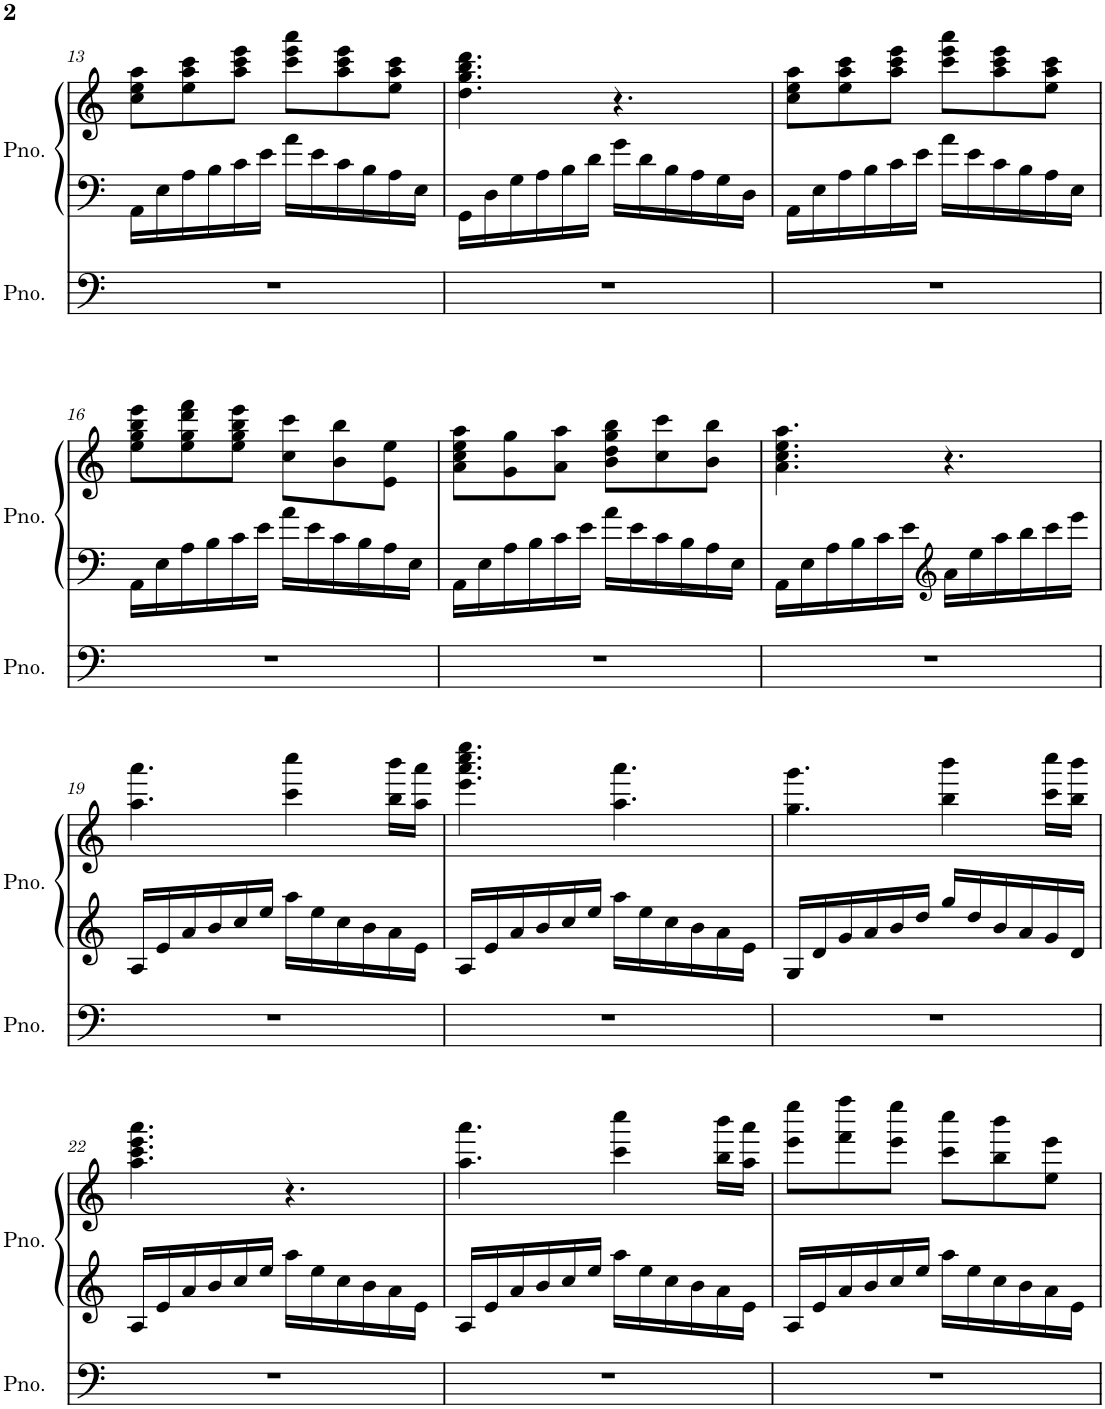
**kern	**kern	**kern
*part2	*part1	*part1
*staff3	*staff2	*staff1
*I"Piano	*I"Piano	*
*I'Pno.	*I'Pno.	*
!!LO:PB:g=z
*clefF4	*clefF4	*clefG2
*k[]	*k[]	*k[]
*M6/8	*M6/8	*M6/8
=13	=13	=13
2.r	16AA\LL	8cc\ 8ee\ 8aa\L
.	16E\	.
.	16A\	8ee\ 8aa\ 8ccc\
.	16B\	.
.	16c\	8aa\ 8ccc\ 8eee\J
.	16e\JJ	.
.	16a\LL	8ccc\ 8eee\ 8aaa\L
.	16e\	.
.	16c\	8aa\ 8ccc\ 8eee\
.	16B\	.
.	16A\	8ee\ 8aa\ 8ccc\J
.	16E\JJ	.
=14	=14	=14
2.r	16GG\LL	4.dd\ 4.gg\ 4.bb\ 4.ddd\
.	16D\	.
.	16G\	.
.	16A\	.
.	16B\	.
.	16d\JJ	.
.	16g\LL	4.r
.	16d\	.
.	16B\	.
.	16A\	.
.	16G\	.
.	16D\JJ	.
=15	=15	=15
2.r	16AA\LL	8cc\ 8ee\ 8aa\L
.	16E\	.
.	16A\	8ee\ 8aa\ 8ccc\
.	16B\	.
.	16c\	8aa\ 8ccc\ 8eee\J
.	16e\JJ	.
.	16a\LL	8ccc\ 8eee\ 8aaa\L
.	16e\	.
.	16c\	8aa\ 8ccc\ 8eee\
.	16B\	.
.	16A\	8ee\ 8aa\ 8ccc\J
.	16E\JJ	.
!!LO:LB:g=z
=16	=16	=16
2.r	16AA\LL	8ee\ 8gg\ 8bb\ 8eee\L
.	16E\	.
.	16A\	8ee\ 8gg\ 8ddd\ 8fff\
.	16B\	.
.	16c\	8ee\ 8gg\ 8bb\ 8eee\J
.	16e\JJ	.
.	16a\LL	8cc\ 8ccc\L
.	16e\	.
.	16c\	8b\ 8bb\
.	16B\	.
.	16A\	8e\ 8ee\J
.	16E\JJ	.
=17	=17	=17
2.r	16AA\LL	8a\ 8cc\ 8ee\ 8aa\L
.	16E\	.
.	16A\	8g\ 8gg\
.	16B\	.
.	16c\	8a\ 8aa\J
.	16e\JJ	.
.	16a\LL	8b\ 8dd\ 8gg\ 8bb\L
.	16e\	.
.	16c\	8cc\ 8ccc\
.	16B\	.
.	16A\	8b\ 8bb\J
.	16E\JJ	.
=18	=18	=18
2.r	16AA\LL	4.a\ 4.cc\ 4.ee\ 4.aa\
.	16E\	.
.	16A\	.
.	16B\	.
.	16c\	.
.	16e\JJ	.
*	*clefG2	*
.	16a\LL	4.r
.	16ee\	.
.	16aa\	.
.	16bb\	.
.	16ccc\	.
.	16eee\JJ	.
!!LO:LB:g=z
=19	=19	=19
2.r	16A/LL	4.aa\ 4.aaa\
.	16e/	.
.	16a/	.
.	16b/	.
.	16cc/	.
.	16ee/JJ	.
.	16aa\LL	4ccc\ 4cccc\
.	16ee\	.
.	16cc\	.
.	16b\	.
.	16a\	16bb\ 16bbb\LL
.	16e\JJ	16aa\ 16aaa\JJ
=20	=20	=20
2.r	16A/LL	4.eee\ 4.aaa\ 4.cccc\ 4.eeee\
.	16e/	.
.	16a/	.
.	16b/	.
.	16cc/	.
.	16ee/JJ	.
.	16aa\LL	4.aa\ 4.aaa\
.	16ee\	.
.	16cc\	.
.	16b\	.
.	16a\	.
.	16e\JJ	.
=21	=21	=21
2.r	16G/LL	4.gg\ 4.ggg\
.	16d/	.
.	16g/	.
.	16a/	.
.	16b/	.
.	16dd/JJ	.
.	16gg/LL	4bb\ 4bbb\
.	16dd/	.
.	16b/	.
.	16a/	.
.	16g/	16ccc\ 16cccc\LL
.	16d/JJ	16bb\ 16bbb\JJ
!!LO:LB:g=z
=22	=22	=22
2.r	16A/LL	4.aa\ 4.ccc\ 4.eee\ 4.aaa\
.	16e/	.
.	16a/	.
.	16b/	.
.	16cc/	.
.	16ee/JJ	.
.	16aa\LL	4.r
.	16ee\	.
.	16cc\	.
.	16b\	.
.	16a\	.
.	16e\JJ	.
=23	=23	=23
2.r	16A/LL	4.aa\ 4.aaa\
.	16e/	.
.	16a/	.
.	16b/	.
.	16cc/	.
.	16ee/JJ	.
.	16aa\LL	4ccc\ 4cccc\
.	16ee\	.
.	16cc\	.
.	16b\	.
.	16a\	16bb\ 16bbb\LL
.	16e\JJ	16aa\ 16aaa\JJ
=24	=24	=24
2.r	16A/LL	8eee\ 8eeee\L
.	16e/	.
.	16a/	8fff\ 8ffff\
.	16b/	.
.	16cc/	8eee\ 8eeee\J
.	16ee/JJ	.
.	16aa\LL	8ccc\ 8cccc\L
.	16ee\	.
.	16cc\	8bb\ 8bbb\
.	16b\	.
.	16a\	8ee\ 8eee\J
.	16e\JJ	.
=	=	=
*-	*-	*-
